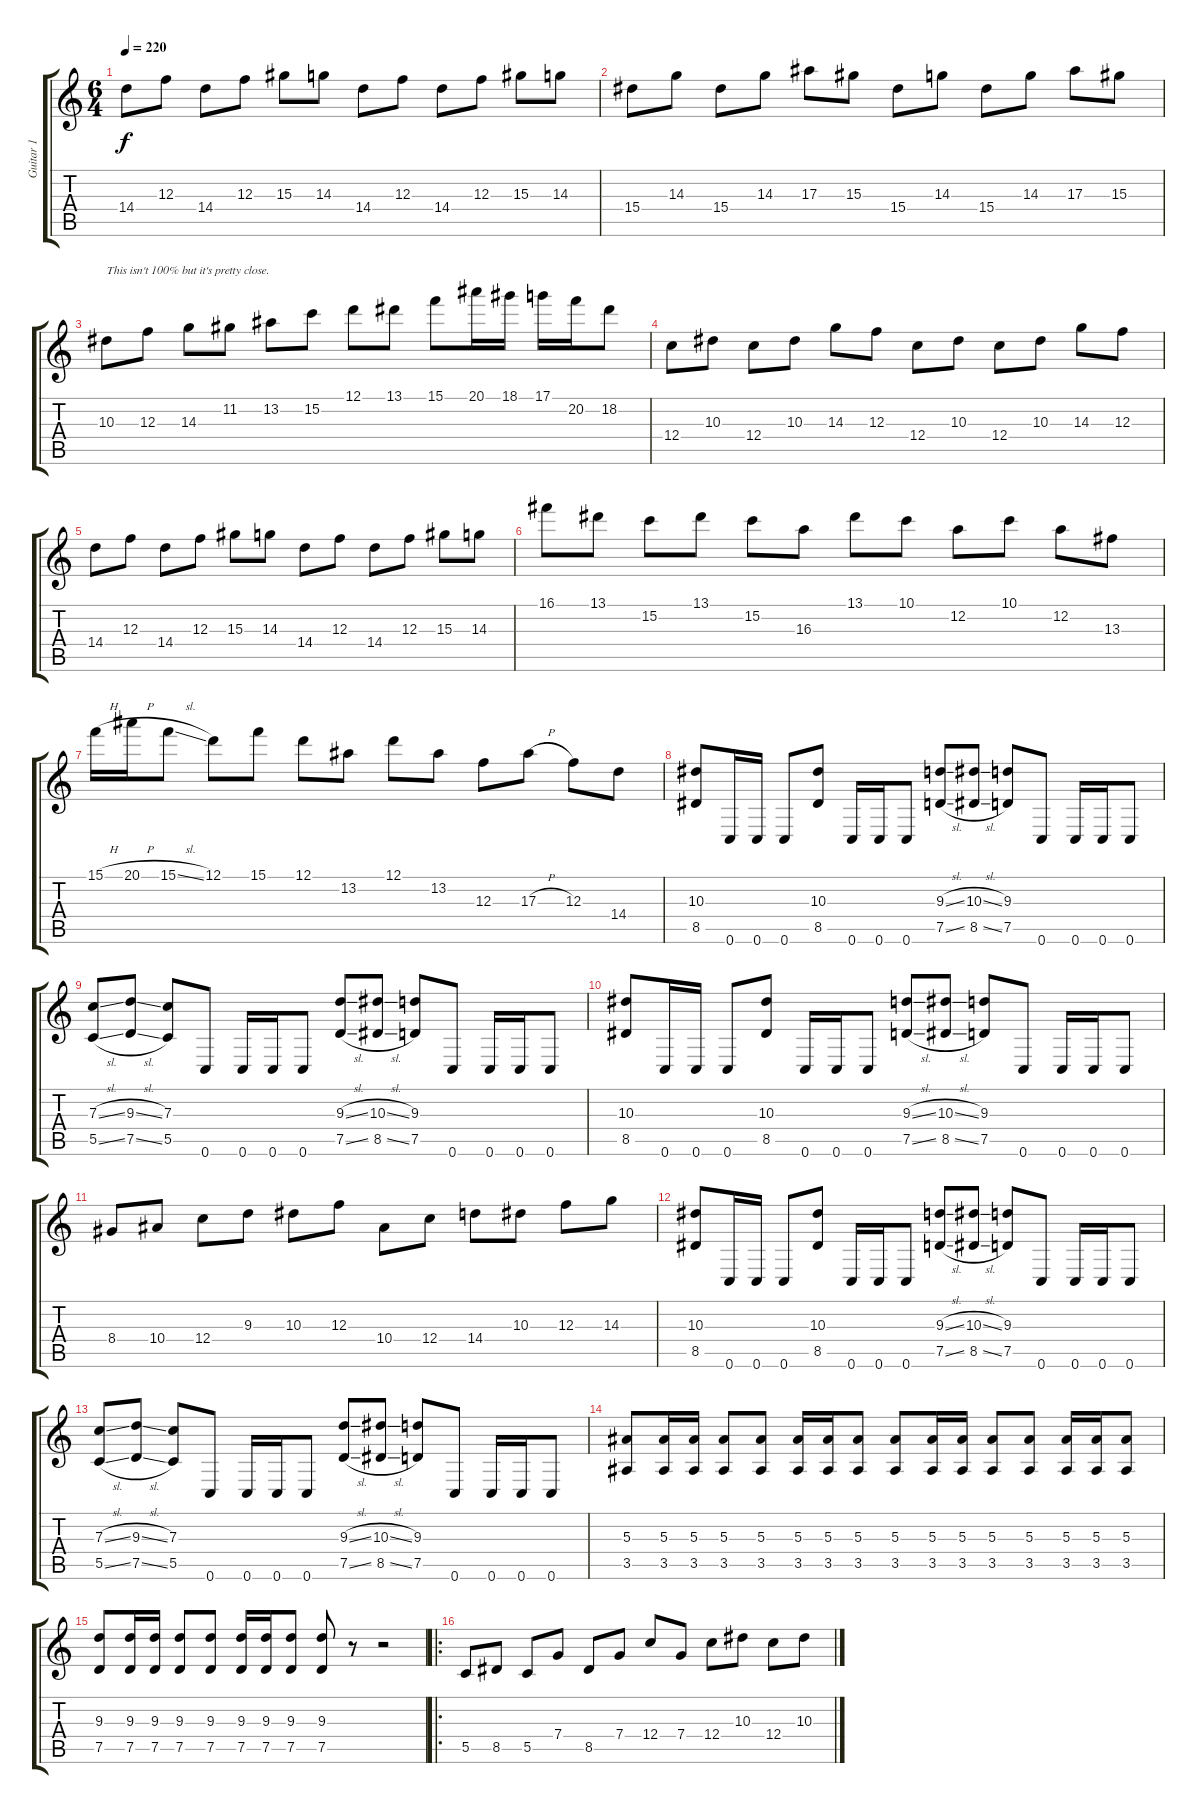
\track ("Guitar 1" "Guitar 1") {instrument distortionguitar}
\staff {score tabs}
\tuning (D4 A3 F3 C3 G2 C2) {hide}
\ts (6 4)
\tempo 220
\clef g2
\ks c
14.4.8{dy f} 12.3.8 14.4.8 12.3.8 15.3.8 14.3.8 14.4.8 12.3.8 14.4.8 12.3.8 15.3.8 14.3.8 |
15.4.8 14.3.8 15.4.8 14.3.8 17.3.8 15.3.8 15.4.8 14.3.8 15.4.8 14.3.8 17.3.8 15.3.8 |
10.3.8{txt "This isn't 100% but it's pretty close."} 12.3.8 14.3.8 11.2.8 13.2.8 15.2.8 12.1.8 13.1.8 15.1.8 20.1.16 18.1.16 17.1.16 20.2.16 18.2.8 |
12.4.8 10.3.8 12.4.8 10.3.8 14.3.8 12.3.8 12.4.8 10.3.8 12.4.8 10.3.8 14.3.8 12.3.8 |
14.4.8 12.3.8 14.4.8 12.3.8 15.3.8 14.3.8 14.4.8 12.3.8 14.4.8 12.3.8 15.3.8 14.3.8 |
16.1.8 13.1.8 15.2.8 13.1.8 15.2.8 16.3.8 13.1.8 10.1.8 12.2.8 10.1.8 12.2.8 13.3.8 |
15.1{h}.16 20.1{h}.16 15.1{sl}.8 12.1.8 15.1.8 12.1.8 13.2.8 12.1.8 13.2.8 12.3.8 17.3{h}.8 12.3.8 14.4.8 |
(10.3 8.5).8 0.6.16 0.6.16 0.6.8 (10.3 8.5).8 0.6.16 0.6.16 0.6.8 (9.3{sl} 7.5{sl}).8 (10.3{sl} 8.5{sl}).8 (9.3 7.5).8 0.6.8 0.6.16 0.6.16 0.6.8 |
(7.3{sl} 5.5{sl}).8 (9.3{sl} 7.5{sl}).8 (7.3 5.5).8 0.6.8 0.6.16 0.6.16 0.6.8 (9.3{sl} 7.5{sl}).8 (10.3{sl} 8.5{sl}).8 (9.3 7.5).8 0.6.8 0.6.16 0.6.16 0.6.8 |
(10.3 8.5).8 0.6.16 0.6.16 0.6.8 (10.3 8.5).8 0.6.16 0.6.16 0.6.8 (9.3{sl} 7.5{sl}).8 (10.3{sl} 8.5{sl}).8 (9.3 7.5).8 0.6.8 0.6.16 0.6.16 0.6.8 |
8.4.8 10.4.8 12.4.8 9.3.8 10.3.8 12.3.8 10.4.8 12.4.8 14.4.8 10.3.8 12.3.8 14.3.8 |
(10.3 8.5).8 0.6.16 0.6.16 0.6.8 (10.3 8.5).8 0.6.16 0.6.16 0.6.8 (9.3{sl} 7.5{sl}).8 (10.3{sl} 8.5{sl}).8 (9.3 7.5).8 0.6.8 0.6.16 0.6.16 0.6.8 |
(7.3{sl} 5.5{sl}).8 (9.3{sl} 7.5{sl}).8 (7.3 5.5).8 0.6.8 0.6.16 0.6.16 0.6.8 (9.3{sl} 7.5{sl}).8 (10.3{sl} 8.5{sl}).8 (9.3 7.5).8 0.6.8 0.6.16 0.6.16 0.6.8 |
(5.3 3.5).8 (5.3 3.5).16 (5.3 3.5).16 (5.3 3.5).8 (5.3 3.5).8 (5.3 3.5).16 (5.3 3.5).16 (5.3 3.5).8 (5.3 3.5).8 (5.3 3.5).16 (5.3 3.5).16 (5.3 3.5).8 (5.3 3.5).8 (5.3 3.5).16 (5.3 3.5).16 (5.3 3.5).8 |
(9.3 7.5).8 (9.3 7.5).16 (9.3 7.5).16 (9.3 7.5).8 (9.3 7.5).8 (9.3 7.5).16 (9.3 7.5).16 (9.3 7.5).8 (9.3 7.5).8 r.8 r.2 |
\ro
5.5.8 8.5.8 5.5.8 7.4.8 8.5.8 7.4.8 12.4.8 7.4.8 12.4.8 10.3.8 12.4.8 10.3.8
